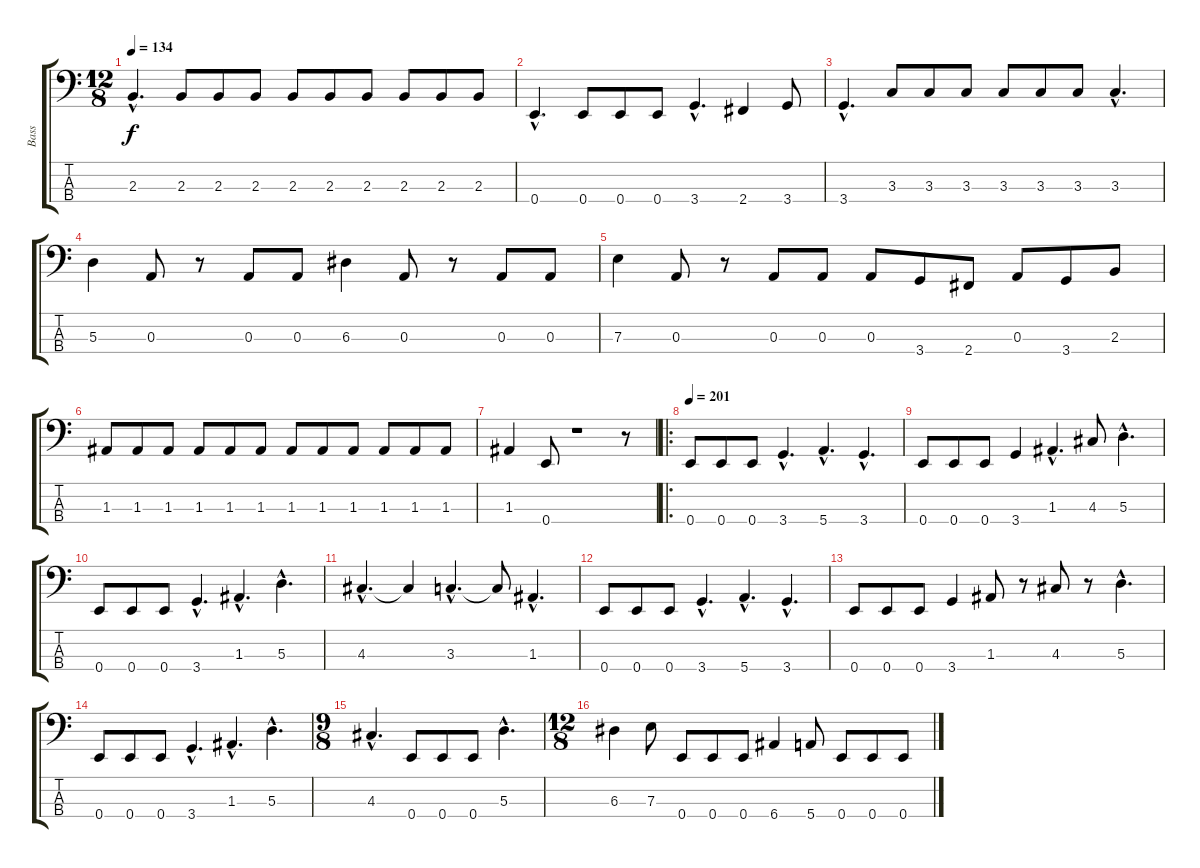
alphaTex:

\track ("Bass" "Bass") {instrument electricbassfinger}
\staff {score tabs}
\tuning (G2 D2 A1 E1) {hide}
\ts (12 8)
\tempo 134
\clef f4
\ks c
2.3{hac}.4{d dy f} 2.3.8 2.3.8 2.3.8 2.3.8 2.3.8 2.3.8 2.3.8 2.3.8 2.3.8 |
0.4{hac}.4{d} 0.4.8 0.4.8 0.4.8 3.4{hac}.4{d} 2.4.4 3.4.8 |
3.4{hac}.4{d} 3.3.8 3.3.8 3.3.8 3.3.8 3.3.8 3.3.8 3.3{hac}.4{d} |
5.3.4 0.3.8 r.8 0.3.8 0.3.8 6.3.4 0.3.8 r.8 0.3.8 0.3.8 |
7.3.4 0.3.8 r.8 0.3.8 0.3.8 0.3.8 3.4.8 2.4.8 0.3.8 3.4.8 2.3.8 |
1.3.8 1.3.8 1.3.8 1.3.8 1.3.8 1.3.8 1.3.8 1.3.8 1.3.8 1.3.8 1.3.8 1.3.8 |
1.3.4 0.4.8 r.1 r.8 |
\ro
\tempo 201
0.4.8 0.4.8 0.4.8 3.4{hac}.4{d} 5.4{hac}.4{d} 3.4{hac}.4{d} |
0.4.8 0.4.8 0.4.8 3.4.4 1.3{hac}.4{d} 4.3.8 5.3{hac}.4{d} |
0.4.8 0.4.8 0.4.8 3.4{hac}.4{d} 1.3{hac}.4{d} 5.3{hac}.4{d} |
4.3{hac}.4{d} 4.3{t}.4 3.3{hac}.4{d} 3.3{t}.8 1.3{hac}.4{d} |
0.4.8 0.4.8 0.4.8 3.4{hac}.4{d} 5.4{hac}.4{d} 3.4{hac}.4{d} |
0.4.8 0.4.8 0.4.8 3.4.4 1.3.8 r.8 4.3.8 r.8 5.3{hac}.4{d} |
0.4.8 0.4.8 0.4.8 3.4{hac}.4{d} 1.3{hac}.4{d} 5.3{hac}.4{d} |
\ts (9 8)
4.3{hac}.4{d} 0.4.8 0.4.8 0.4.8 5.3{hac}.4{d} |
\ts (12 8)
6.3.4 7.3.8 0.4.8 0.4.8 0.4.8 6.4.4 5.4.8 0.4.8 0.4.8 0.4.8
